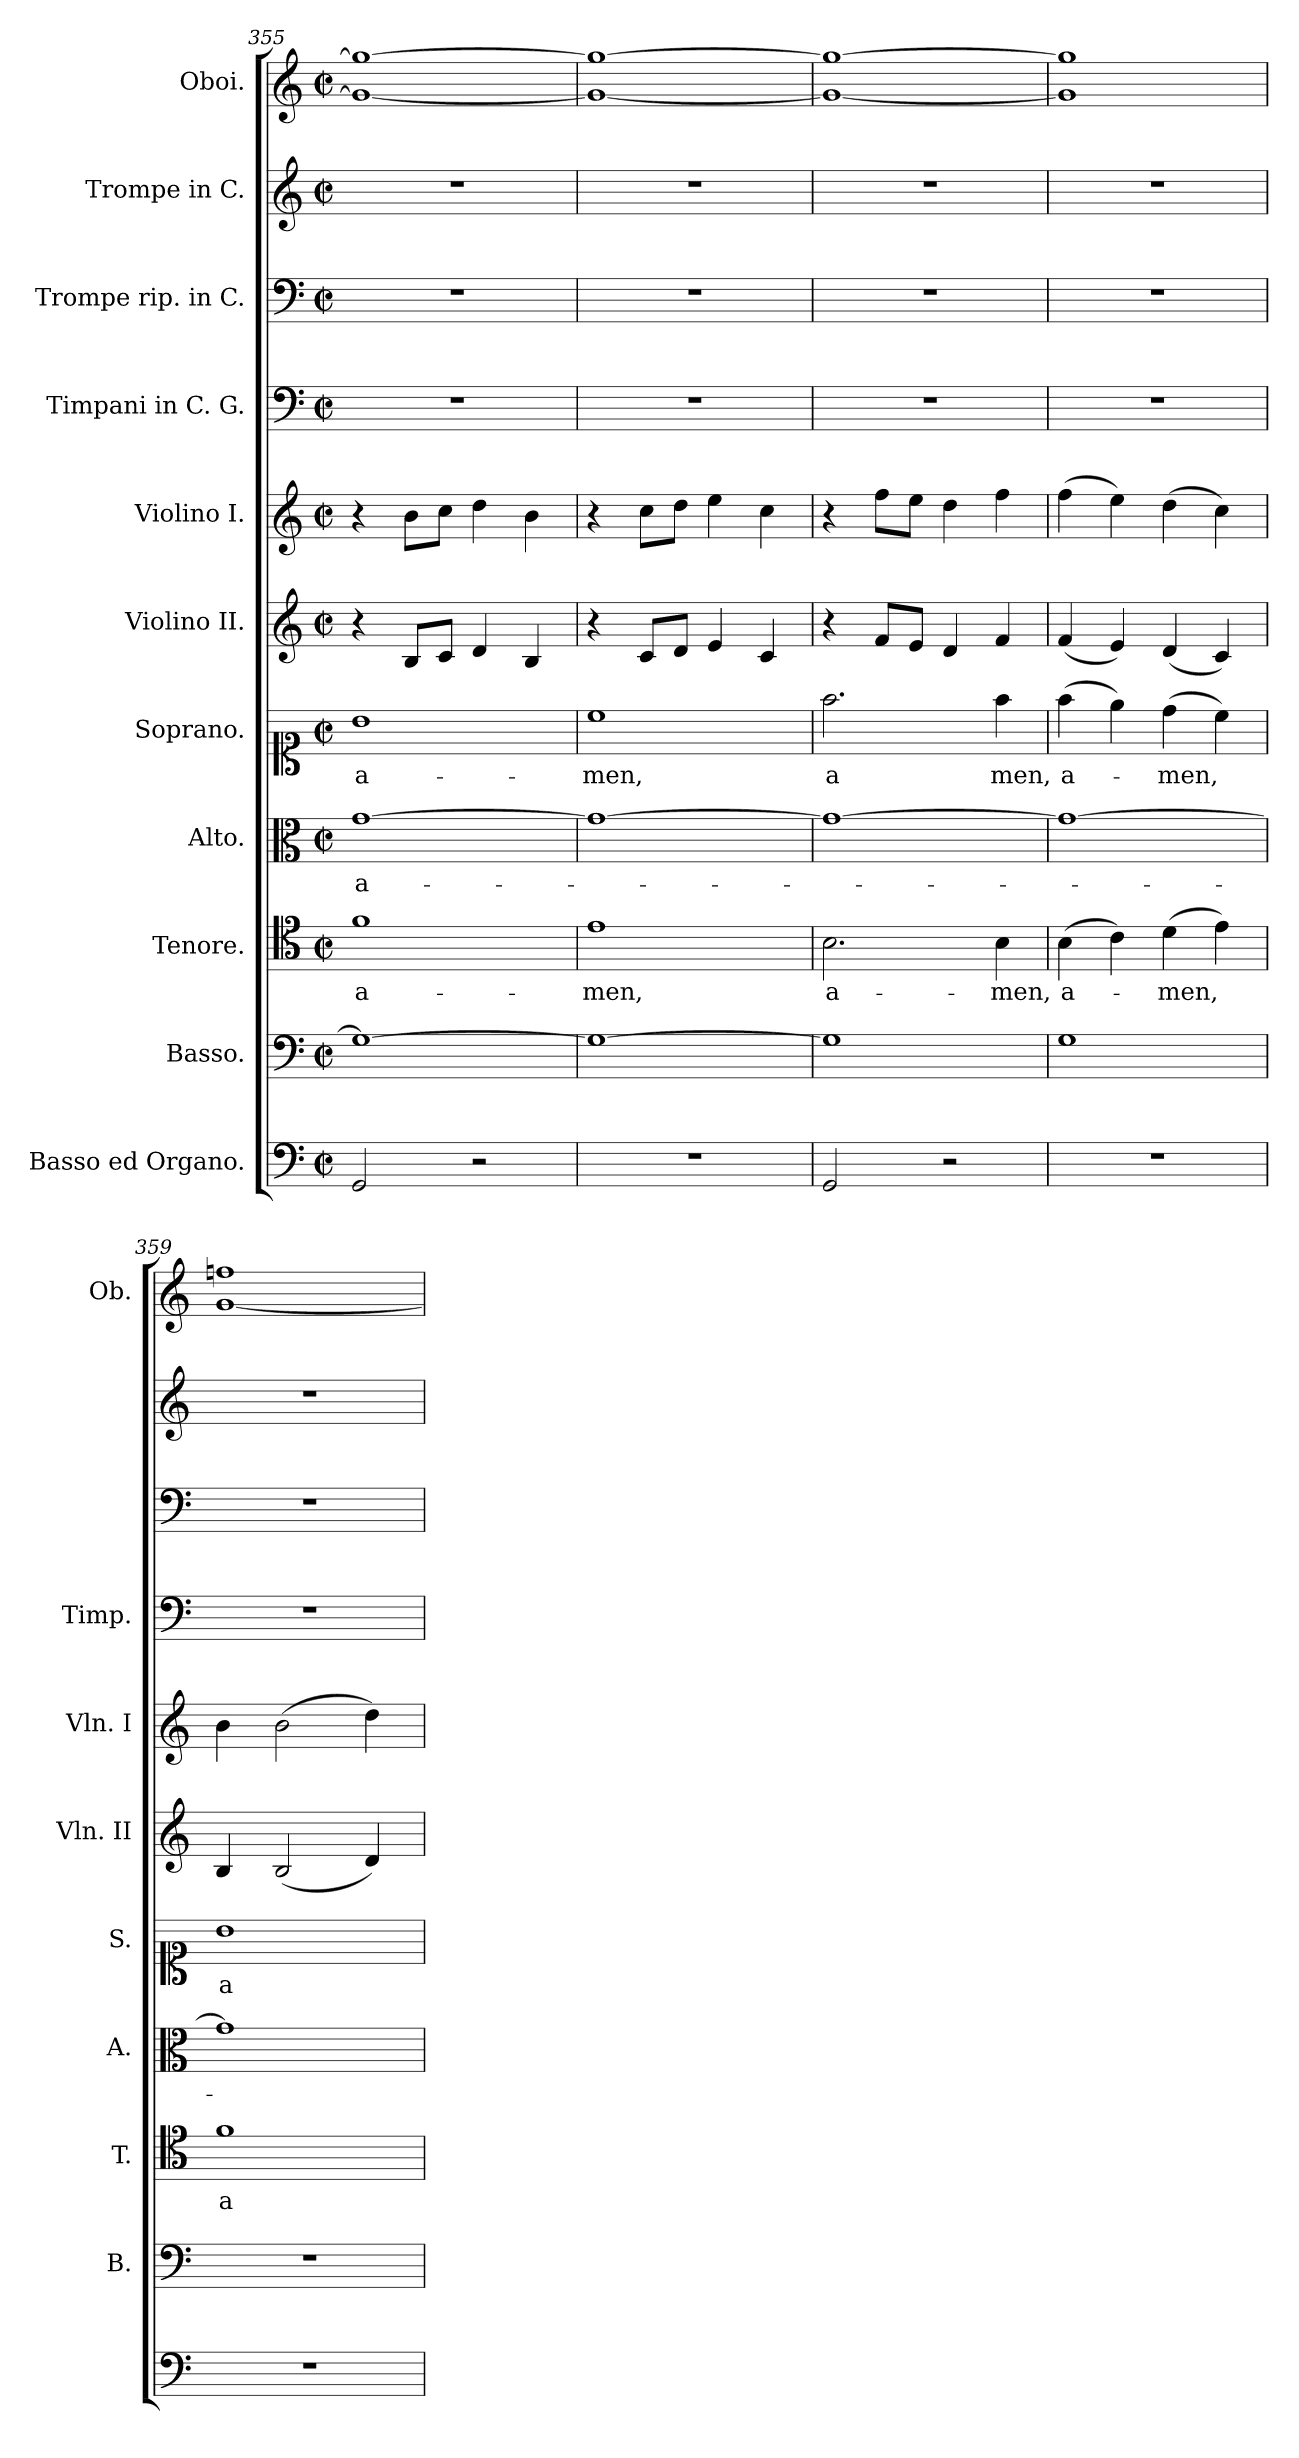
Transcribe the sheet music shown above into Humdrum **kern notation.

**kern	**kern	**kern	**text	**kern	**text	**kern	**text	**kern	**kern	**kern	**kern	**kern	**kern
*part11	*part10	*part9	*part9	*part8	*part8	*part7	*part7	*part6	*part5	*part4	*part3	*part2	*part1
*staff11	*staff10	*staff9	*staff9	*staff8	*staff8	*staff7	*staff7	*staff6	*staff5	*staff4	*staff3	*staff2	*staff1
*I"Basso ed  Organo.	*I"Basso.	*I"Tenore.	*	*I"Alto.	*	*I"Soprano.	*	*I"Violino II.	*I"Violino I.	*I"Timpani in C. G.	*I"Trompe rip. in C.	*I"Trompe in C.	*I"Oboi.
*	*I'B.	*I'T.	*	*I'A.	*	*I'S.	*	*I'Vln. II	*I'Vln. I	*I'Timp.	*	*	*I'Ob.
*clefF4	*clefF4	*clefC4	*	*clefC3	*	*clefC1	*	*clefG2	*clefG2	*clefF4	*clefF4	*clefG2	*clefG2
*k[]	*k[]	*k[]	*	*k[]	*	*k[]	*	*k[]	*k[]	*k[]	*k[]	*k[]	*k[]
*M2/2	*M2/2	*M2/2	*	*M2/2	*	*M2/2	*	*M2/2	*M2/2	*M2/2	*M2/2	*M2/2	*M2/2
*met(c|)	*met(c|)	*met(c|)	*	*met(c|)	*	*met(c|)	*	*met(c|)	*met(c|)	*met(c|)	*met(c|)	*met(c|)	*met(c|)
=355	=355	=355	=355	=355	=355	=355	=355	=355	=355	=355	=355	=355	=355
!	!	!	!LO:LY:b	!	!LO:LY:b	!	!LO:LY:b	!	!	!	!	!	!
2GG/	1G_	1f	a-	[1g	a-	1b	a-	4r	4r	1r	1r	1r	1g_ 1gg_
.	.	.	.	.	.	.	.	8B/L	8b\L	.	.	.	.
.	.	.	.	.	.	.	.	8c/J	8cc\J	.	.	.	.
2r	.	.	.	.	.	.	.	4d/	4dd\	.	.	.	.
.	.	.	.	.	.	.	.	4B/	4b\	.	.	.	.
!!LO:LB:g=z
=356	=356	=356	=356	=356	=356	=356	=356	=356	=356	=356	=356	=356	=356
!	!	!	!LO:LY:b	!	!	!	!LO:LY:b	!	!	!	!	!	!
1r	1G_	1e	men,	1g_	.	1cc	men,	4r	4r	1r	1r	1r	1g_ 1gg_
.	.	.	.	.	.	.	.	8c/L	8cc\L	.	.	.	.
.	.	.	.	.	.	.	.	8d/J	8dd\J	.	.	.	.
.	.	.	.	.	.	.	.	4e/	4ee\	.	.	.	.
.	.	.	.	.	.	.	.	4c/	4cc\	.	.	.	.
=357	=357	=357	=357	=357	=357	=357	=357	=357	=357	=357	=357	=357	=357
!	!	!	!LO:LY:b	!	!	!	!LO:LY:b	!	!	!	!	!	!
2GG/	1G]	2.B\	a-	1g_	.	2.ff\	a	4r	4r	1r	1r	1r	1g_ 1gg_
.	.	.	.	.	.	.	.	8f/L	8ff\L	.	.	.	.
.	.	.	.	.	.	.	.	8e/J	8ee\J	.	.	.	.
2r	.	.	.	.	.	.	.	4d/	4dd\	.	.	.	.
!	!	!	!LO:LY:b	!	!	!	!LO:LY:b	!	!	!	!	!	!
.	.	4B\	-men,	.	.	4ff\	men,	4f/	4ff\	.	.	.	.
=358	=358	=358	=358	=358	=358	=358	=358	=358	=358	=358	=358	=358	=358
!	!	!	!LO:LY:b	!	!	!	!LO:LY:b	!	!	!	!	!	!
1r	1G	(>4B\	a-	1g_	.	(>4ff\	a-	(<4f/	(>4ff\	1r	1r	1r	1g] 1gg]
.	.	4c\)	.	.	.	4ee\)	.	4e/)	4ee\)	.	.	.	.
!	!	!	!LO:LY:b	!	!	!	!LO:LY:b	!	!	!	!	!	!
.	.	(>4d\	-men,	.	.	(>4dd\	-men,	(<4d/	(>4dd\	.	.	.	.
.	.	4e\)	.	.	.	4cc\)	.	4c/)	4cc\)	.	.	.	.
=359	=359	=359	=359	=359	=359	=359	=359	=359	=359	=359	=359	=359	=359
!	!	!	!LO:LY:b	!	!	!	!LO:LY:b	!	!	!	!	!	!
1r	1r	1f	a-	1g]	.	1b	a-	4B/	4b\	1r	1r	1r	[1g 1ffn
.	.	.	.	.	.	.	.	(<2B/	(>2b\	.	.	.	.
.	.	.	.	.	.	.	.	4d/)	4dd\)	.	.	.	.
=	=	=	=	=	=	=	=	=	=	=	=	=	=
*-	*-	*-	*-	*-	*-	*-	*-	*-	*-	*-	*-	*-	*-
